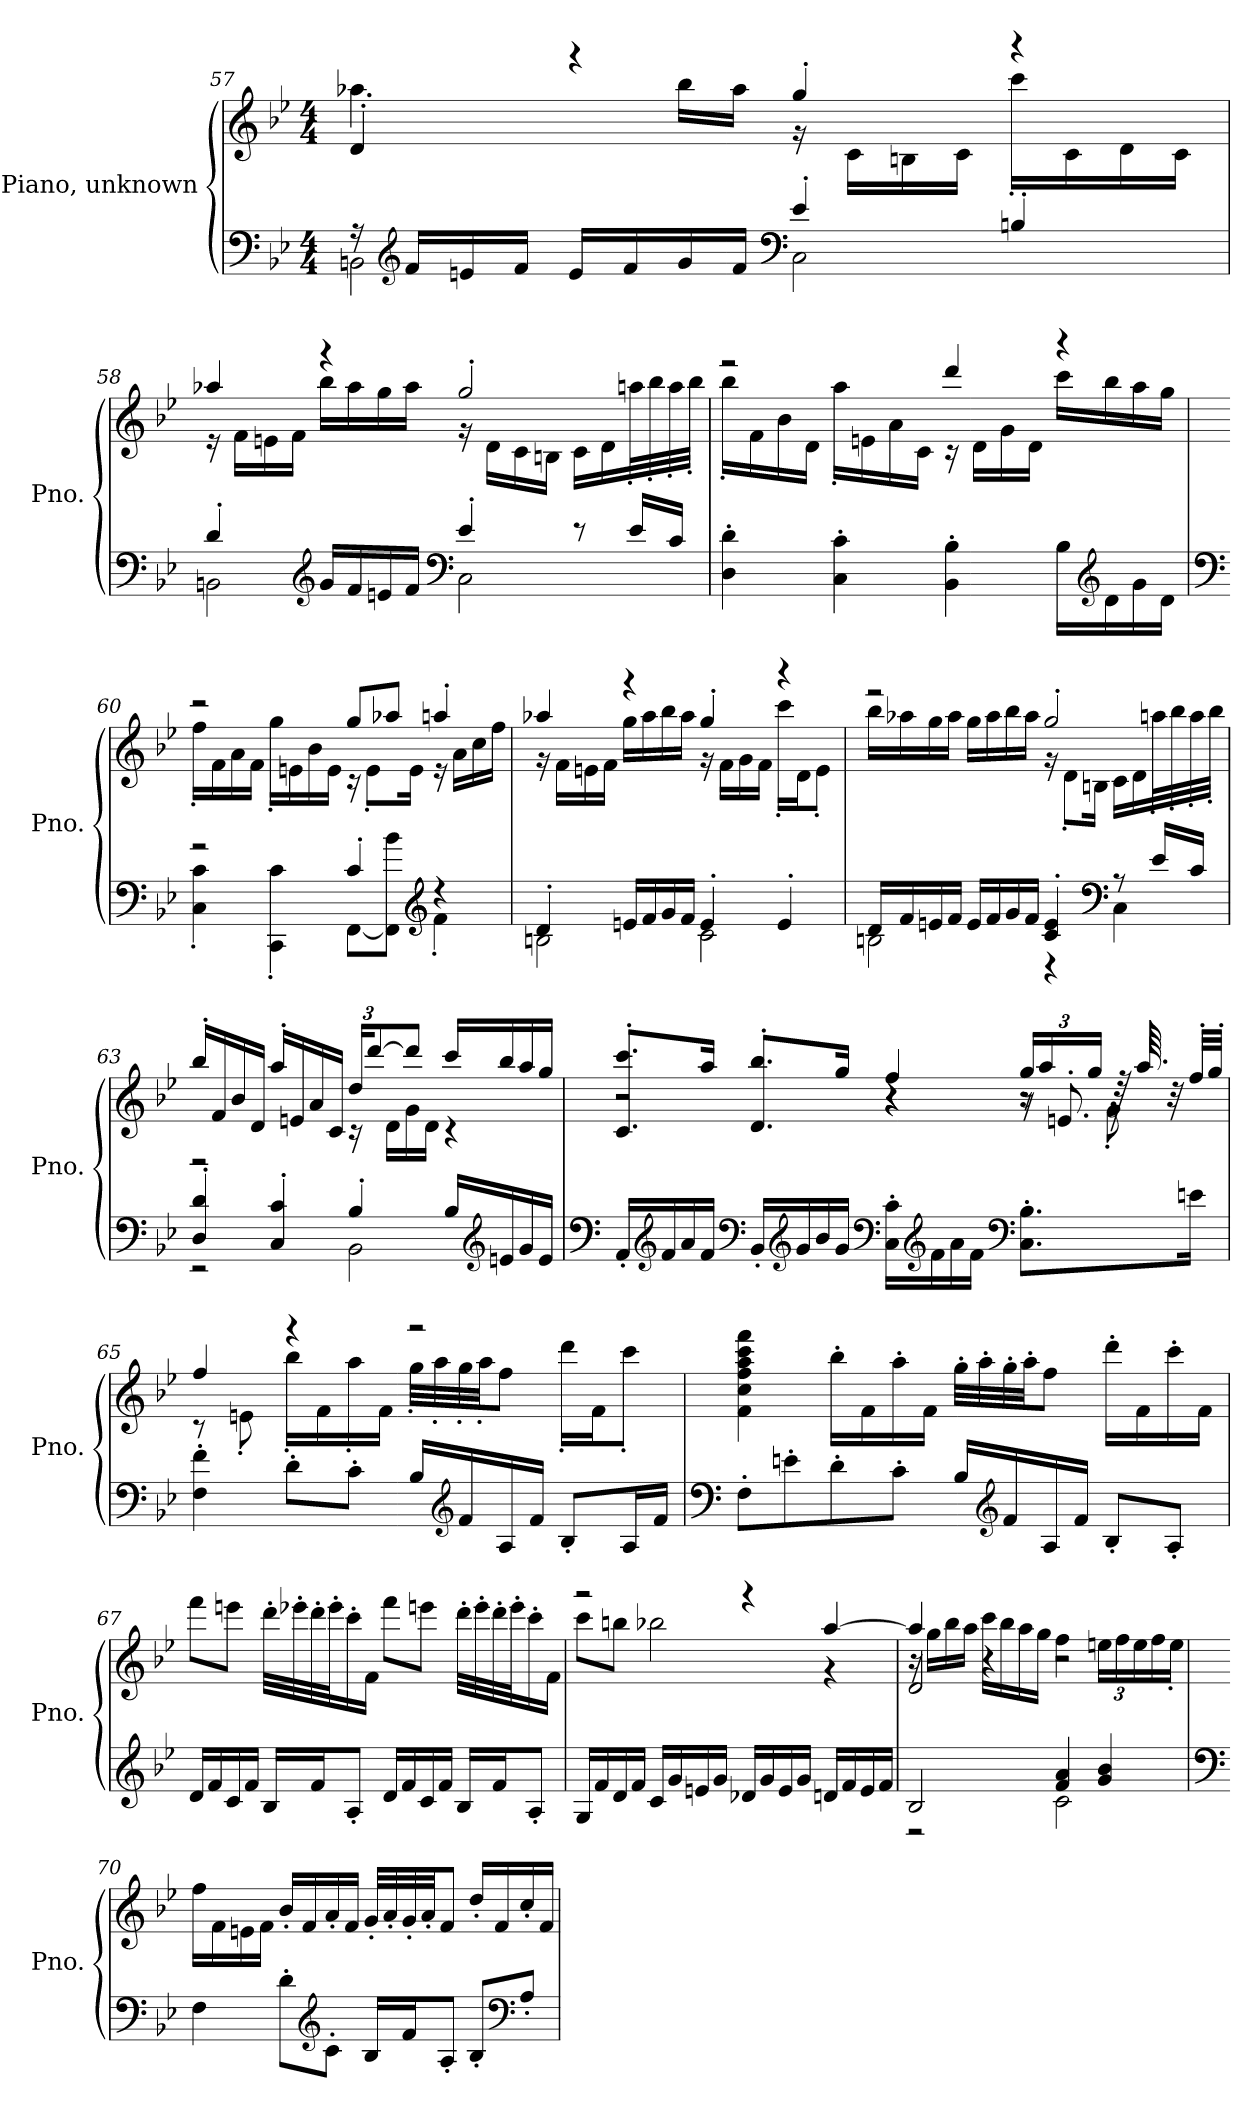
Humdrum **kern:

**kern	**kern
*part1	*part1
*staff2	*staff1
*I"Piano, unknown	*
*I'Pno.	*
!!LO:LB:g=z
*clefF4	*clefG2
*k[b-e-]	*k[b-e-]
*M4/4	*M4/4
=57	=57
*^	*^
16r	2BBn\	4d'/	4.aa-X\
*clefG2	*	*	*
16f/LL	.	.	.
16en/	.	.	.
16f/JJ	.	.	.
16e/LL	.	4r	.
16f/	.	.	.
16g/	.	.	16bb-\LL
16f/JJ	.	.	16aa-\JJ
*clefF4	*	*	*
4e'/	2C\	4gg'/	16r
.	.	.	16c\LL
.	.	.	16Bn\
.	.	.	16c\JJ
4Bn'/	.	4r	16ccc'\LL
.	.	.	16c\
.	.	.	16d\
.	.	.	16c\JJ
!!LO:LB:g=z	!!
=58	=58	=58	=58
4d'/	2BBn\	4aa-X/	16r
.	.	.	16f\LL
.	.	.	16en\
.	.	.	16f\JJ
*clefG2	*	*	*
16g/LL	.	4r	16bb-\LL
16f/	.	.	16aa-\
16en/	.	.	16gg\
16f/JJ	.	.	16aa-\JJ
*clefF4	*	*	*
4e'/	2C\	2gg'/	16r
.	.	.	16d\LL
.	.	.	16c\
.	.	.	16Bn\JJ
8r	.	.	16c\LL
.	.	.	16d\
16e/LL	.	.	32aan'\L
.	.	.	32bb-'\
16c/JJ	.	.	32aa'\
.	.	.	32bb-'\JJJ
*v	*v	*	*
=59	=59	=59
4D\' 4d\'	2r	16bb-'\LL
.	.	16f\
.	.	16b-\
.	.	16d\JJ
4C\' 4c\'	.	16aa'\LL
.	.	16en\
.	.	16a\
.	.	16c\JJ
4BB-\' 4B-\'	4ddd/	16r
.	.	16d\LL
.	.	16g\
.	.	16d\JJ
16B-\LL	4r	16ccc\LL
*clefG2	*	*
16d\	.	16bb-\
16g\	.	16aa\
16d\JJ	.	16gg\JJ
!!LO:LB:g=z	!!
=60	=60	=60
*clefF4	*	*
*^	*	*
2r	4C\' 4c\'	2r	16ff'\LL
.	.	.	16f\
.	.	.	16a\
.	.	.	16f\JJ
.	4CC\' 4c\'	.	16gg'\LL
.	.	.	16en\
.	.	.	16b-\
.	.	.	16e\JJ
4c'/	[8FF\L	8gg/L	16r
.	.	.	8e'\L
.	8FF\] 8b-\J	8aa-X/J	.
.	.	.	16e\Jk
*clefG2	*	*	*
4r	4f'\	4aan'/	16r
.	.	.	16a\LL
.	.	.	16cc\
.	.	.	16ff\JJ
=61	=61	=61	=61
4d'/	2Bn\	4aa-X/	16r
.	.	.	16f\LL
.	.	.	16en\
.	.	.	16f\JJ
16en/LL	.	4r	16gg\LL
16f/	.	.	16aa-\
16g/	.	.	16bb-\
16f/JJ	.	.	16aa-\JJ
4e'/	2c\	4gg'/	16r
.	.	.	16f\LL
.	.	.	16g\
.	.	.	16f\JJ
4e'/	.	4r	16ccc'\LL
.	.	.	16d\J
.	.	.	8e'\J
!!LO:LB:g=z	!!
=62	=62	=62	=62
16d/LL	2Bn\	2r	16bb-\LL
16f/	.	.	16aa-X\
16en/	.	.	16gg\
16f/JJ	.	.	16aa-\JJ
16e/LL	.	.	16gg\LL
16f/	.	.	16aa-\
16g/	.	.	16bb-\
16f/JJ	.	.	16aa-\JJ
4c/' 4e/'	4r	2gg'/	16r
.	.	.	8d'\L
.	.	.	16Bn\Jk
*clefF4	*	*	*
8r	4C\	.	16c\LL
.	.	.	16d\
16e/LL	.	.	32aan'\L
.	.	.	32bb-'\
16c/JJ	.	.	32aa'\
.	.	.	32bb-'\JJJ
=63	=63	=63	=63
4D/' 4d/'	2r	16bb-'/LL	2r
.	.	16f/	.
.	.	16b-/	.
.	.	16d/JJ	.
4C/' 4c/'	.	16aa'/LL	.
.	.	16en/	.
.	.	16a/	.
.	.	16c/JJ	.
*	*	*Xbrackettup	*
4B-'/	2BB-\	24dd/KL	16r
.	.	[12ddd/	.
.	.	.	16d\LL
.	.	8ddd/J]	16g\
.	.	.	16d\JJ
16B-/LL	.	16ccc/LL	4r
*clefG2	*	*	*
16en/	.	16bb-/	.
16g/	.	16aa/	.
16e/JJ	.	16gg/JJ	.
*v	*v	*	*
*	*v	*v
!!LO:PB:g=z
=64	=64
*clefF4	*
*	*^
*	*	*^
16AA'/LL	8.c/' 8.ccc/'L	2r	2r
*clefG2	*	*	*
16f/	.	.	.
16a/	.	.	.
16f/JJ	16aa/Jk	.	.
*clefF4	*	*	*
16BB-'/LL	8.d/' 8.bb-/'L	.	.
*clefG2	*	*	*
16g/	.	.	.
16b-/	.	.	.
16g/JJ	16gg/Jk	.	.
*clefF4	*	*	*
16C\' 16c\'LL	4ff/	4r	4r
*clefG2	*	*	*
16f\	.	.	.
16a\	.	.	.
16f\JJ	.	.	.
*clefF4	*	*	*
8.C\' 8.B-\'L	24gg/LL	8r	16r
.	24aa/	.	.
.	.	.	8.en'/
.	24gg/JJ	.	.
.	128r	8g'\	.
.	64.aa/	.	.
.	32r	.	.
16en\Jk	32ff'/LLL	.	.
.	32gg'/JJJ	.	.
*	*	*v	*v
!!LO:LB:g=z
=65	=65	=65
4F\' 4f\'	4ff/	8r
.	.	8en'\
8d'\L	4r	16bb-'\LL
.	.	16f\
8c'\J	.	16aa'\
.	.	16f\JJ
16B-/LL	2r	32gg'\LLL
.	.	32aa'\
*clefG2	*	*
16f/	.	32gg'\
.	.	32aa'\JJ
16A/	.	8ff\J
16f/JJ	.	.
8B-'/L	.	16ddd'\LL
.	.	16f\J
16A/L	.	8ccc'\J
16f/JJ	.	.
*	*v	*v
=66	=66
*clefF4	*
8F'\L	4f\ 4cc\ 4ff\ 4aa\ 4ccc\ 4fff\
8en'\	.
8d'\	16bb-'\LL
.	16f\
8c'\J	16aa'\
.	16f\JJ
16B-/LL	32gg'\LLL
.	32aa'\
*clefG2	*
16f/	32gg'\
.	32aa'\JJ
16A/	8ff\J
16f/JJ	.
8B-'/L	16ddd'\LL
.	16f\
8A'/J	16ccc'\
.	16f\JJ
!!LO:LB:g=z
=67	=67
16d/LL	8fff\L
16f/	.
16c/	8eeen\J
16f/JJ	.
16B-/LL	32ddd'\LLL
.	32eee-X'\
16f/J	32ddd'\
.	32eee-'\J
8A'/J	16ccc'\
.	16f\JJ
16d/LL	8fff\L
16f/	.
16c/	8eeen\J
16f/JJ	.
16B-/LL	32ddd'\LLL
.	32eee'\
16f/J	32ddd'\
.	32eee'\J
8A'/J	16ccc'\
.	16f\JJ
=68	=68
*	*^
16G/LL	2r	8ccc\L
16f/	.	.
16d/	.	8bbn\J
16f/JJ	.	.
16c/LL	.	2bb-X\
16g/	.	.
16en/	.	.
16g/JJ	.	.
16d-X/LL	4r	.
16g/	.	.
16e/	.	.
16g/JJ	.	.
16dn/LL	[4aa/	4r
16f/	.	.
16e/	.	.
16f/JJ	.	.
!!LO:LB:g=z
=69	=69	=69
*^	*	*^
2B-/	2r	4aa/]	16r	2d/
.	.	.	16gg\LL	.
.	.	.	16bb-\	.
.	.	.	16aa\JJ	.
.	.	4r	16ccc\LL	.
.	.	.	16bb-\	.
.	.	.	16aa\	.
.	.	.	16gg\JJ	.
4f/ 4a/	2c\	2r	4ff\	2r
4g/ 4b-/	.	.	24een\LL	.
.	.	.	24ff\	.
.	.	.	24ee\	.
.	.	.	16ff\	.
.	.	.	16ee'\JJ	.
*v	*v	*	*	*
*	*v	*v	*v
=70	=70
*clefF4	*
4F\	16ff\LL
.	16f\
.	16en\
.	16f\JJ
8d'\L	16b-'/LL
.	16f/
*clefG2	*
8c'\J	16a'/
.	16f/JJ
16B-/LL	32g'/LLL
.	32a'/
16f/J	32g'/
.	32a'/JJ
8A'/J	8f/J
8B-'/L	16dd'/LL
.	16f/
*clefF4	*
8A'/J	16cc'/
.	16f/JJ
=	=
*-	*-
